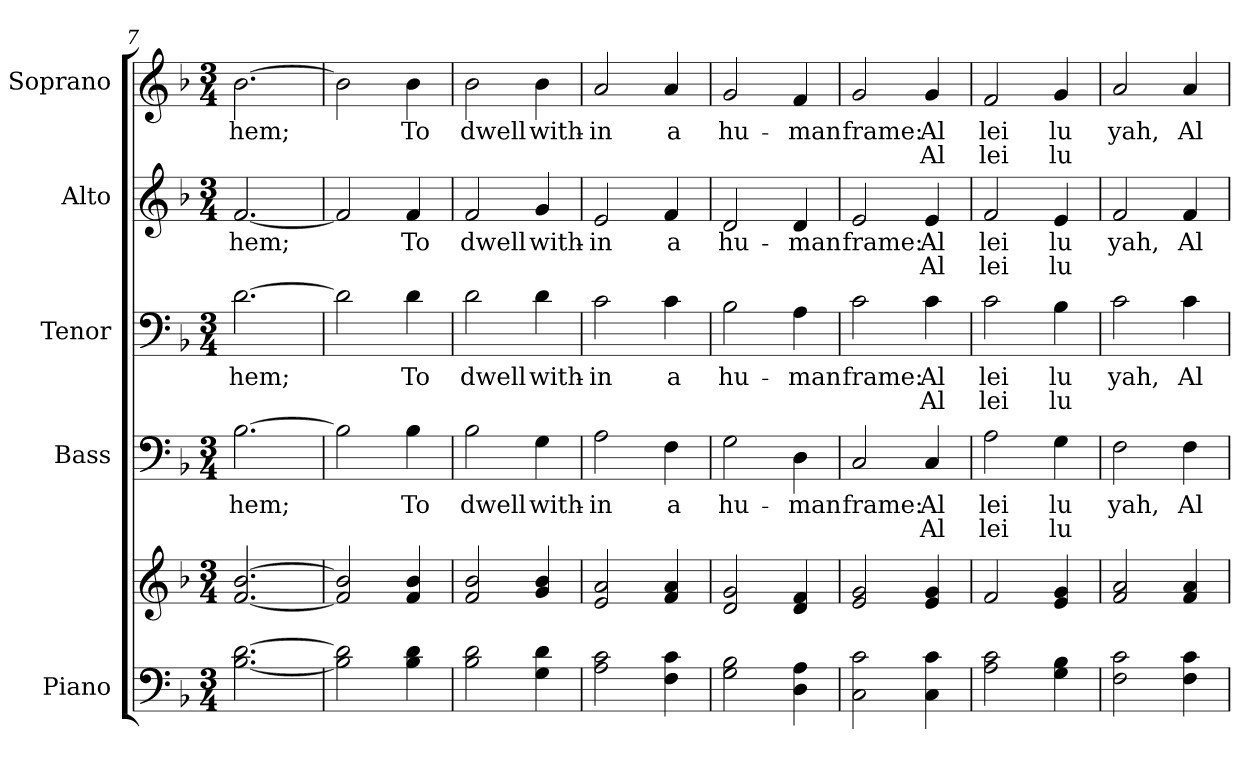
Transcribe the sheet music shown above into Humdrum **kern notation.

**kern	**kern	**kern	**text	**text	**kern	**text	**text	**kern	**text	**text	**kern	**text	**text
*part5	*part5	*part4	*part4	*part4	*part3	*part3	*part3	*part2	*part2	*part2	*part1	*part1	*part1
*staff6	*staff5	*staff4	*staff4	*staff4	*staff3	*staff3	*staff3	*staff2	*staff2	*staff2	*staff1	*staff1	*staff1
*I"Piano	*	*I"Bass	*	*	*I"Tenor	*	*	*I"Alto	*	*	*I"Soprano	*	*
*I'Pno.	*	*I'B.	*	*	*I'T.	*	*	*I'A.	*	*	*I'S.	*	*
*clefF4	*clefG2	*clefF4	*	*	*clefF4	*	*	*clefG2	*	*	*clefG2	*	*
*k[b-]	*k[b-]	*k[b-]	*	*	*k[b-]	*	*	*k[b-]	*	*	*k[b-]	*	*
*F:	*F:	*F:	*	*	*F:	*	*	*F:	*	*	*F:	*	*
*M3/4	*M3/4	*M3/4	*	*	*M3/4	*	*	*M3/4	*	*	*M3/4	*	*
=7	=7	=7	=7	=7	=7	=7	=7	=7	=7	=7	=7	=7	=7
!	!	!	!LO:LY:b:color=#000000	!	!	!	!	!	!	!	!	!	!
!	!	!	!	!	!	!LO:LY:b:color=#000000	!	!	!	!	!	!	!
!	!	!	!	!	!	!	!	!	!LO:LY:b:color=#000000	!	!	!	!
!	!	!	!	!	!	!	!	!	!	!	!	!LO:LY:b:color=#000000	!
[<2.B-i\ [>2.di	[<2.fi/ [>2.b-i	[>2.B-i\	-hem;	.	[>2.di\	-hem;	.	[<2.fi/	-hem;	.	[>2.b-i\	-hem;	.
!!LO:PB:g=z
=8	=8	=8	=8	=8	=8	=8	=8	=8	=8	=8	=8	=8	=8
2B-i\] 2di]	2fi/] 2b-i]	2B-i\]	.	.	2di\]	.	.	2fi/]	.	.	2b-i\]	.	.
!	!	!	!LO:LY:b:color=#000000	!	!	!	!	!	!	!	!	!	!
!	!	!	!	!	!	!LO:LY:b:color=#000000	!	!	!	!	!	!	!
!	!	!	!	!	!	!	!	!	!LO:LY:b:color=#000000	!	!	!	!
!	!	!	!	!	!	!	!	!	!	!	!	!LO:LY:b:color=#000000	!
4B-i\ 4di	4fi/ 4b-i	4B-i\	To	.	4di\	To	.	4fi/	To	.	4b-i\	To	.
=9	=9	=9	=9	=9	=9	=9	=9	=9	=9	=9	=9	=9	=9
!	!	!	!LO:LY:b:color=#000000	!	!	!	!	!	!	!	!	!	!
!	!	!	!	!	!	!LO:LY:b:color=#000000	!	!	!	!	!	!	!
!	!	!	!	!	!	!	!	!	!LO:LY:b:color=#000000	!	!	!	!
!	!	!	!	!	!	!	!	!	!	!	!	!LO:LY:b:color=#000000	!
2B-i\ 2di	2fi/ 2b-i	2B-i\	dwell	.	2di\	dwell	.	2fi/	dwell	.	2b-i\	dwell	.
!	!	!	!LO:LY:b:color=#000000	!	!	!	!	!	!	!	!	!	!
!	!	!	!	!	!	!LO:LY:b:color=#000000	!	!	!	!	!	!	!
!	!	!	!	!	!	!	!	!	!LO:LY:b:color=#000000	!	!	!	!
!	!	!	!	!	!	!	!	!	!	!	!	!LO:LY:b:color=#000000	!
4Gi\ 4di	4gi/ 4b-i	4Gi\	with-	.	4di\	with-	.	4gi/	with-	.	4b-i\	with-	.
=10	=10	=10	=10	=10	=10	=10	=10	=10	=10	=10	=10	=10	=10
!	!	!	!LO:LY:b:color=#000000	!	!	!	!	!	!	!	!	!	!
!	!	!	!	!	!	!LO:LY:b:color=#000000	!	!	!	!	!	!	!
!	!	!	!	!	!	!	!	!	!LO:LY:b:color=#000000	!	!	!	!
!	!	!	!	!	!	!	!	!	!	!	!	!LO:LY:b:color=#000000	!
2Ai\ 2ci	2ei/ 2ai	2Ai\	-in	.	2ci\	-in	.	2ei/	-in	.	2ai/	-in	.
!	!	!	!LO:LY:b:color=#000000	!	!	!	!	!	!	!	!	!	!
!	!	!	!	!	!	!LO:LY:b:color=#000000	!	!	!	!	!	!	!
!	!	!	!	!	!	!	!	!	!LO:LY:b:color=#000000	!	!	!	!
!	!	!	!	!	!	!	!	!	!	!	!	!LO:LY:b:color=#000000	!
4Fi\ 4ci	4fi/ 4ai	4Fi\	a	.	4ci\	a	.	4fi/	a	.	4ai/	a	.
=11	=11	=11	=11	=11	=11	=11	=11	=11	=11	=11	=11	=11	=11
!	!	!	!LO:LY:b:color=#000000	!	!	!	!	!	!	!	!	!	!
!	!	!	!	!	!	!LO:LY:b:color=#000000	!	!	!	!	!	!	!
!	!	!	!	!	!	!	!	!	!LO:LY:b:color=#000000	!	!	!	!
!	!	!	!	!	!	!	!	!	!	!	!	!LO:LY:b:color=#000000	!
2Gi\ 2B-i	2di/ 2gi	2Gi\	hu-	.	2B-i\	hu-	.	2di/	hu-	.	2gi/	hu-	.
!	!	!	!LO:LY:b:color=#000000	!	!	!	!	!	!	!	!	!	!
!	!	!	!	!	!	!LO:LY:b:color=#000000	!	!	!	!	!	!	!
!	!	!	!	!	!	!	!	!	!LO:LY:b:color=#000000	!	!	!	!
!	!	!	!	!	!	!	!	!	!	!	!	!LO:LY:b:color=#000000	!
4Di\ 4Ai	4di/ 4fi	4Di\	-man	.	4Ai\	-man	.	4di/	-man	.	4fi/	-man	.
!!LO:PB:g=z
=12	=12	=12	=12	=12	=12	=12	=12	=12	=12	=12	=12	=12	=12
!	!	!	!LO:LY:b:color=#000000	!	!	!	!	!	!	!	!	!	!
!	!	!	!	!	!	!LO:LY:b:color=#000000	!	!	!	!	!	!	!
!	!	!	!	!	!	!	!	!	!LO:LY:b:color=#000000	!	!	!	!
!	!	!	!	!	!	!	!	!	!	!	!	!LO:LY:b:color=#000000	!
2Ci\ 2ci	2ei/ 2gi	2Ci/	frame:	.	2ci\	frame:	.	2ei/	frame:	.	2gi/	frame:	.
!	!	!	!LO:LY:b:color=#000000	!LO:LY:b:color=#000000	!	!	!	!	!	!	!	!	!
!	!	!	!	!	!	!LO:LY:b:color=#000000	!LO:LY:b:color=#000000	!	!	!	!	!	!
!	!	!	!	!	!	!	!	!	!LO:LY:b:color=#000000	!LO:LY:b:color=#000000	!	!	!
!	!	!	!	!	!	!	!	!	!	!	!	!LO:LY:b:color=#000000	!LO:LY:b:color=#000000
4Ci\ 4ci	4ei/ 4gi	4Ci/	Al	Al	4ci\	Al	Al	4ei/	Al	Al	4gi/	Al	Al
=13	=13	=13	=13	=13	=13	=13	=13	=13	=13	=13	=13	=13	=13
!	!	!	!LO:LY:b:color=#000000	!LO:LY:b:color=#000000	!	!	!	!	!	!	!	!	!
!	!	!	!	!	!	!LO:LY:b:color=#000000	!LO:LY:b:color=#000000	!	!	!	!	!	!
!	!	!	!	!	!	!	!	!	!LO:LY:b:color=#000000	!LO:LY:b:color=#000000	!	!	!
!	!	!	!	!	!	!	!	!	!	!	!	!LO:LY:b:color=#000000	!LO:LY:b:color=#000000
2Ai\ 2ci	2fi/	2Ai\	lei	lei	2ci\	lei	lei	2fi/	lei	lei	2fi/	lei	lei
!	!	!	!LO:LY:b:color=#000000	!LO:LY:b:color=#000000	!	!	!	!	!	!	!	!	!
!	!	!	!	!	!	!LO:LY:b:color=#000000	!LO:LY:b:color=#000000	!	!	!	!	!	!
!	!	!	!	!	!	!	!	!	!LO:LY:b:color=#000000	!LO:LY:b:color=#000000	!	!	!
!	!	!	!	!	!	!	!	!	!	!	!	!LO:LY:b:color=#000000	!LO:LY:b:color=#000000
4Gi\ 4B-i	4ei/ 4gi	4Gi\	lu	lu	4B-i\	lu	lu	4ei/	lu	lu	4gi/	lu	lu
=14	=14	=14	=14	=14	=14	=14	=14	=14	=14	=14	=14	=14	=14
!	!	!	!LO:LY:b:color=#000000	!	!	!	!	!	!	!	!	!	!
!	!	!	!	!	!	!LO:LY:b:color=#000000	!	!	!	!	!	!	!
!	!	!	!	!	!	!	!	!	!LO:LY:b:color=#000000	!	!	!	!
!	!	!	!	!	!	!	!	!	!	!	!	!LO:LY:b:color=#000000	!
2Fi\ 2ci	2fi/ 2ai	2Fi\	yah,	.	2ci\	yah,	.	2fi/	yah,	.	2ai/	yah,	.
!	!	!	!LO:LY:b:color=#000000	!	!	!	!	!	!	!	!	!	!
!	!	!	!	!	!	!LO:LY:b:color=#000000	!	!	!	!	!	!	!
!	!	!	!	!	!	!	!	!	!LO:LY:b:color=#000000	!	!	!	!
!	!	!	!	!	!	!	!	!	!	!	!	!LO:LY:b:color=#000000	!
4Fi\ 4ci	4fi/ 4ai	4Fi\	Al	.	4ci\	Al	.	4fi/	Al	.	4ai/	Al	.
=	=	=	=	=	=	=	=	=	=	=	=	=	=
*-	*-	*-	*-	*-	*-	*-	*-	*-	*-	*-	*-	*-	*-
